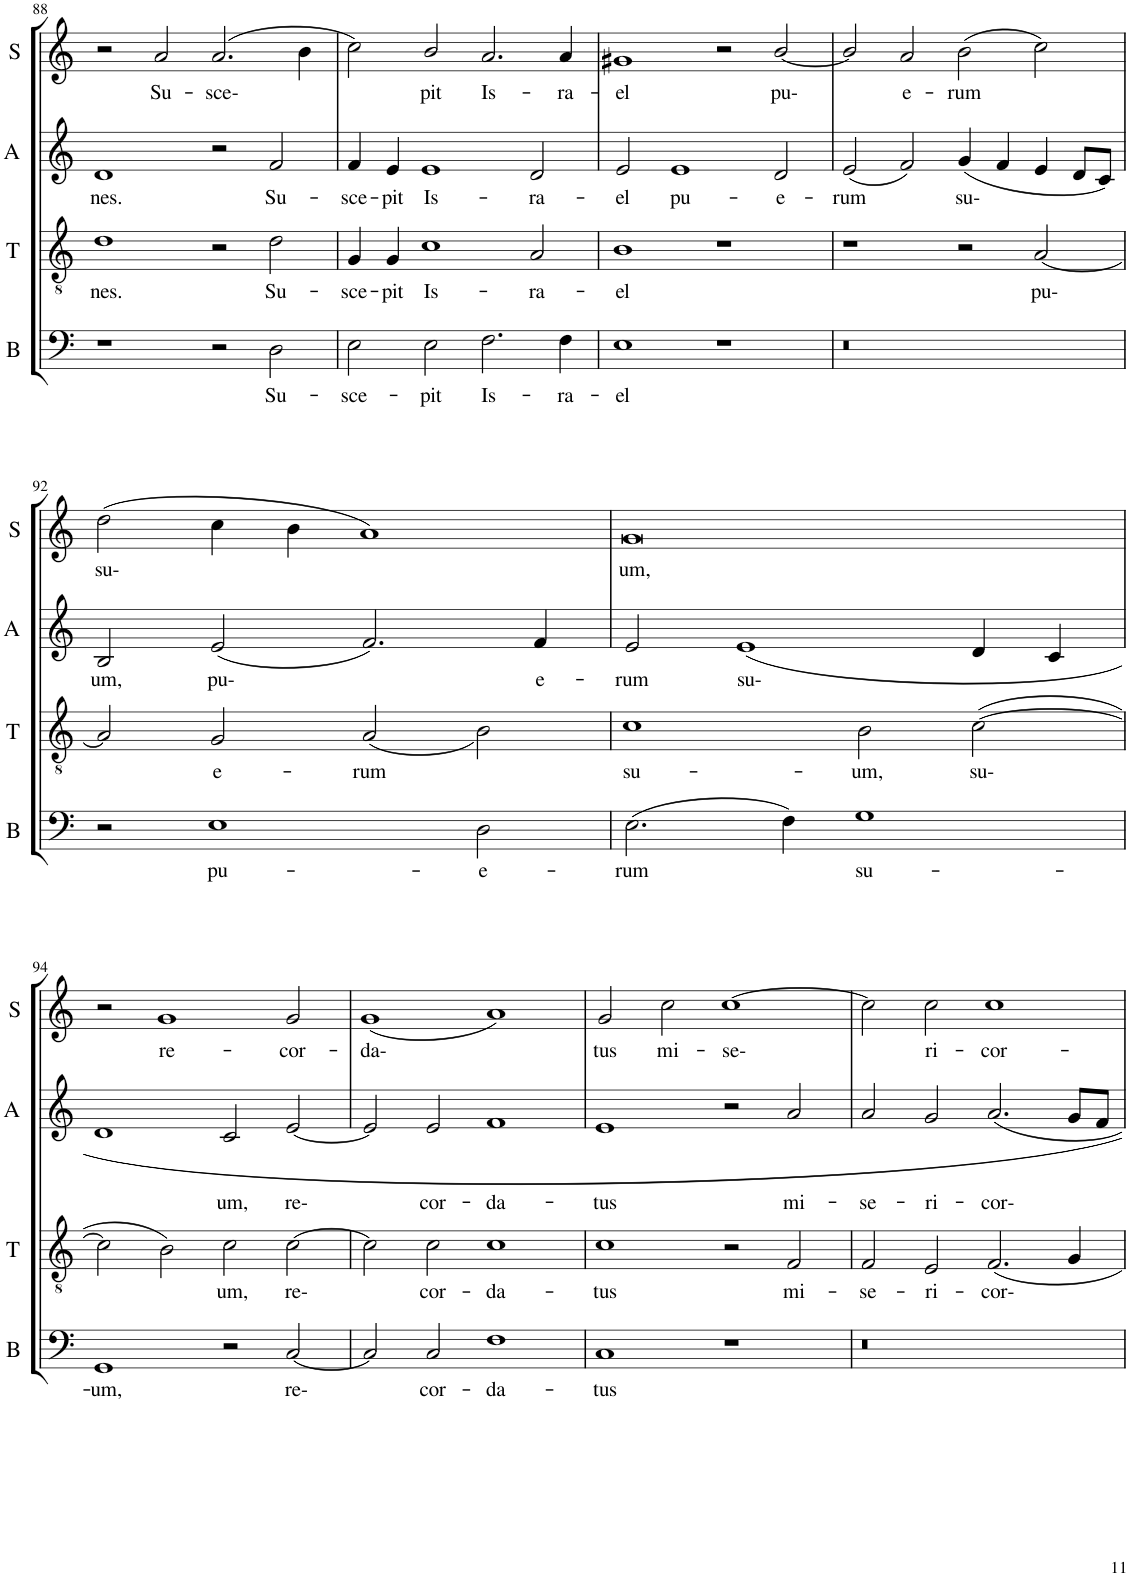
**kern	**text	**kern	**text	**kern	**text	**kern	**text
*part4	*part4	*part3	*part3	*part2	*part2	*part1	*part1
*staff4	*staff4	*staff3	*staff3	*staff2	*staff2	*staff1	*staff1
*I"Bass	*	*I"Tenor	*	*I"Alto	*	*I"Soprano	*
*I'B	*	*I'T	*	*I'A	*	*I'S	*
!!LO:PB:g=z
*clefF4	*	*clefGv2	*	*clefG2	*	*clefG2	*
*k[]	*	*k[]	*	*k[]	*	*k[]	*
=88	=88	=88	=88	=88	=88	=88	=88
!	!	!	!LO:LY:b	!	!LO:LY:b	!	!
1r	.	1d	nes.	1d	nes.	2r	.
!	!	!	!	!	!	!	!LO:LY:b
.	.	.	.	.	.	2a/	Su-
!	!	!	!	!	!	!	!LO:LY:b
2r	.	2r	.	2r	.	(>2.a/	-sce-
!	!LO:LY:b	!	!LO:LY:b	!	!LO:LY:b	!	!
2D\	Su-	2d\	Su-	2f/	Su-	.	.
.	.	.	.	.	.	4b\	.
=89	=89	=89	=89	=89	=89	=89	=89
!	!LO:LY:b	!	!LO:LY:b	!	!LO:LY:b	!	!
2E\	-sce-	4G/	-sce-	4f/	-sce-	2cc\)	.
!	!	!	!LO:LY:b	!	!LO:LY:b	!	!
.	.	4G/	-pit	4e/	-pit	.	.
!	!LO:LY:b	!	!LO:LY:b	!	!LO:LY:b	!	!LO:LY:b
2E\	-pit	[2c	Is-	[2e	Is-	2b/	pit
!	!LO:LY:b	!	!	!	!	!	!LO:LY:b
2.F\	Is-	2ryy	.	2ryy	.	2.a/	Is-
!	!	!	!LO:LY:b	!	!LO:LY:b	!	!
.	.	2A/	-ra-	2d/	-ra-	.	.
!	!LO:LY:b	!	!	!	!	!	!LO:LY:b
4F\	-ra-	.	.	.	.	4a/	-ra-
=90	=90	=90	=90	=90	=90	=90	=90
!	!LO:LY:b	!	!LO:LY:b	!	!LO:LY:b	!	!LO:LY:b
1E	-el	1B	-el	2e/	-el	1g#X	-el
.	.	.	.	2e]	.	.	.
!	!	!	!	!	!LO:LY:b	!	!
1r	.	2c]	.	[2e	pu-	2r	.
!	!	!	!	!	!LO:LY:b	!	!LO:LY:b
.	.	1r	.	2d/	-e-	[2b/	pu-
2ryy	.	.	.	2ryy	.	2ryy	.
=91	=91	=91	=91	=91	=91	=91	=91
!	!	!	!	!	!LO:LY:b	!	!
1r	.	1r	.	(<2e/	-rum	2b/]	.
!	!	!	!	!	!	!	!LO:LY:b
.	.	.	.	2e]	.	2a/	e-
!	!	!	!	!	!	!	!LO:LY:b
1.ryy	.	2r	.	2f/)	.	(>2b\	-rum
!	!	!	!LO:LY:b	!	!LO:LY:b	!	!
.	.	[2A/	pu-	(<4g/	su-	2cc\)	.
.	.	.	.	4f/	.	.	.
.	.	2ryy	.	4e/	.	2ryy	.
.	.	.	.	8d/L	.	.	.
.	.	.	.	8c/J)	.	.	.
!!LO:LB:g=z
=92	=92	=92	=92	=92	=92	=92	=92
!	!	!	!	!	!LO:LY:b	!	!LO:LY:b
2r	.	2A/]	.	2B/	um,	(>2dd\	su-
!	!LO:LY:b	!	!LO:LY:b	!	!LO:LY:b	!	!
[2E	pu-	2G/	e-	(<2e/	pu-	4cc\	.
.	.	.	.	.	.	4b\	.
!	!	!	!LO:LY:b	!	!	!	!
2ryy	.	(<2A/	-rum	2.f/)	.	1a)	.
!	!LO:LY:b	!	!	!	!	!	!
2D\	-e-	2B\)	.	.	.	.	.
!	!	!	!	!	!LO:LY:b	!	!
.	.	.	.	4f/	e-	.	.
=93	=93	=93	=93	=93	=93	=93	=93
!	!LO:LY:b	!	!LO:LY:b	!	!LO:LY:b	!	!LO:LY:b
(>2.E\	-rum	1c	su-	2e/	-rum	[1g	um,
!	!	!	!	!	!LO:LY:b	!	!
.	.	.	.	[2e	su-	.	.
2E]	.	.	.	.	.	.	.
!	!	!	!LO:LY:b	!	!	!	!
.	.	2B\	-um,	2ryy	.	1.ryy	.
4F\)	.	.	.	.	.	.	.
!	!LO:LY:b	!	!LO:LY:b	!	!	!	!
1G	su-	(>[2c\	su-	4d/	.	.	.
.	.	.	.	4c/	.	.	.
.	.	2ryy	.	2ryy	.	.	.
!!LO:LB:g=z
=94	=94	=94	=94	=94	=94	=94	=94
!	!LO:LY:b	!	!	!	!	!	!
1GG	-um,	2c\]	.	1d	.	2r	.
.	.	2B\)	.	.	.	1g]	.
!	!	!	!LO:LY:b	!	!	!	!
2r	.	2c\	um,	2e]	.	.	.
!	!LO:LY:b	!	!LO:LY:b	!	!LO:LY:b	!	!LO:LY:b
[2C/	re-	[2c\	re-	2c/	um,	[2g	re-
!	!	!	!	!	!LO:LY:b	!	!LO:LY:b
2ryy	.	2ryy	.	[2e/	re-	2g/	-cor-
=95	=95	=95	=95	=95	=95	=95	=95
!	!	!	!	!	!	!	!LO:LY:b
2C/]	.	2c\]	.	2e/]	.	(<1g	-da-
!	!LO:LY:b	!	!LO:LY:b	!	!LO:LY:b	!	!
2C/	cor-	2c\	cor-	2e/	cor-	.	.
!	!LO:LY:b	!	!LO:LY:b	!	!LO:LY:b	!	!
1F	-da-	1c	-da-	1f	-da-	2g]	.
.	.	.	.	.	.	1a)	.
2ryy	.	2ryy	.	2ryy	.	.	.
=96	=96	=96	=96	=96	=96	=96	=96
!	!LO:LY:b	!	!LO:LY:b	!	!LO:LY:b	!	!LO:LY:b
1C	-tus	1c	-tus	1e	-tus	2g/	tus
!	!	!	!	!	!	!	!LO:LY:b
.	.	.	.	.	.	2cc\	mi-
!	!	!	!	!	!	!	!LO:LY:b
1r	.	2r	.	2r	.	[1cc	-se-
!	!	!	!LO:LY:b	!	!LO:LY:b	!	!
.	.	2F/	mi-	2a/	mi-	.	.
=97	=97	=97	=97	=97	=97	=97	=97
!	!	!	!LO:LY:b	!	!LO:LY:b	!	!
1r	.	2F/	-se-	2a/	-se-	2cc\]	.
!	!	!	!LO:LY:b	!	!LO:LY:b	!	!LO:LY:b
.	.	2E/	-ri-	2g/	-ri-	2cc\	ri-
!	!	!	!LO:LY:b	!	!LO:LY:b	!	!LO:LY:b
1ryy	.	2.F/	-cor-	2.a/	-cor-	1cc	-cor-
.	.	4G/	.	8g/L	.	.	.
.	.	.	.	8f/J	.	.	.
=	=	=	=	=	=	=	=
*-	*-	*-	*-	*-	*-	*-	*-
